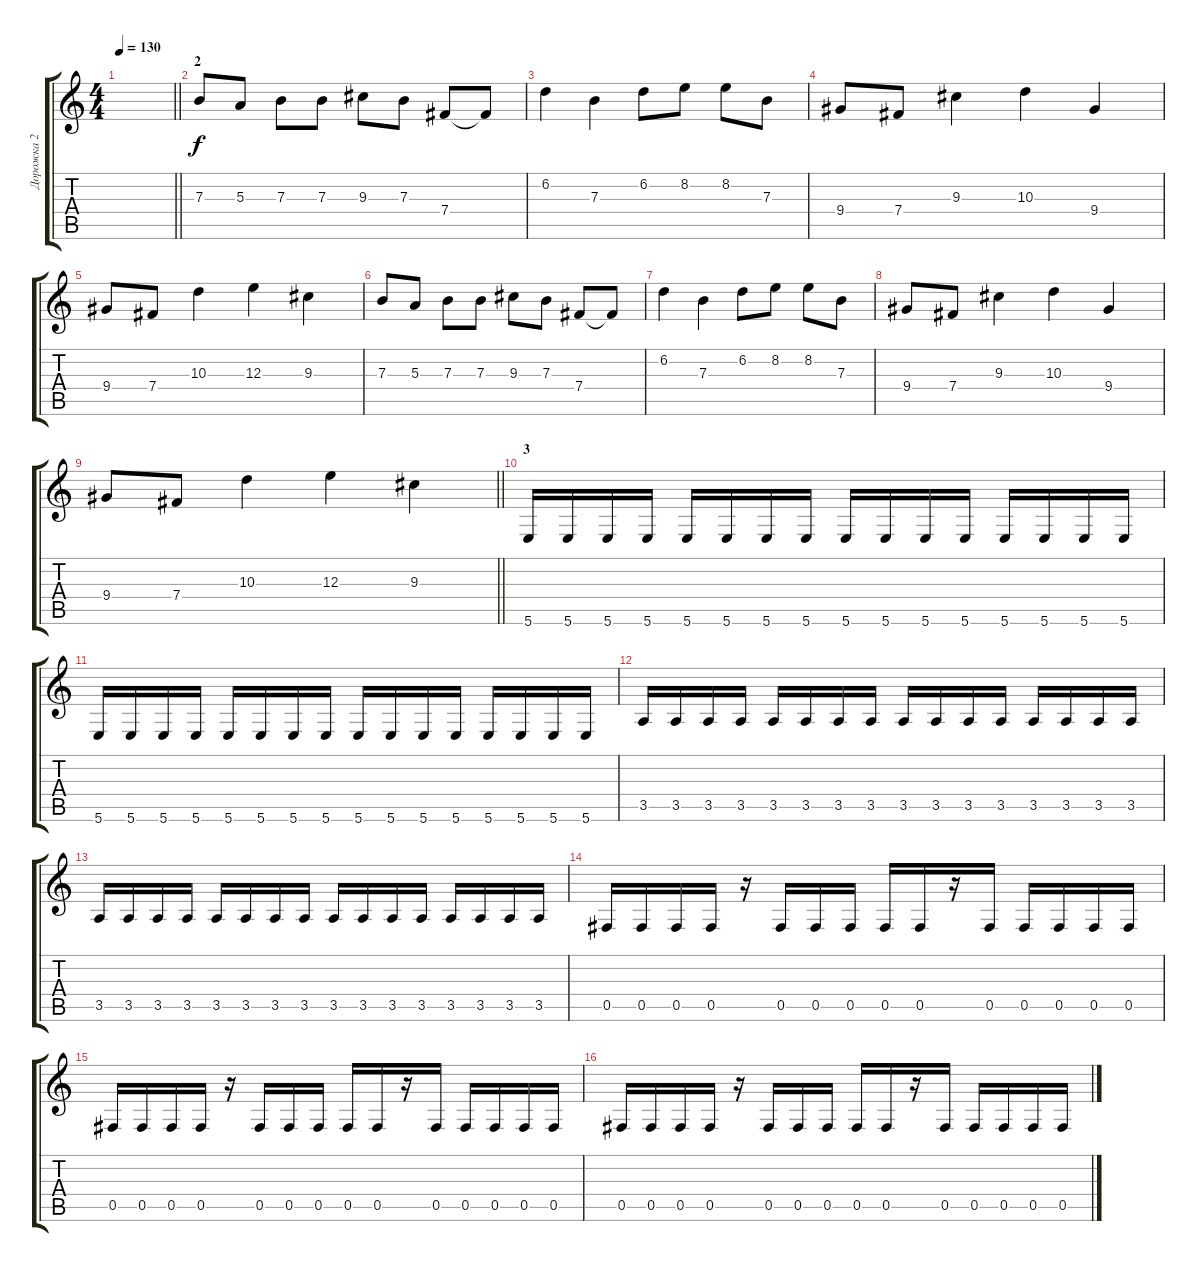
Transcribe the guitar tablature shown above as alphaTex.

\track ("Дорожка 2" "Дорожка 2") {instrument distortionguitar}
\staff {score tabs}
\tuning (Db4 Ab3 E3 B2 Gb2 B1) {hide}
\ts (4 4)
\tempo 130
\clef g2
\barLineRight lightlight
\ks c
|
\section ("" "2")
7.3.8 5.3.8 7.3.8 7.3.8 9.3.8 7.3.8 7.4.8 7.4{t}.8 |
6.2.4 7.3.4 6.2.8 8.2.8 8.2.8 7.3.8 |
9.4.8 7.4.8 9.3.4 10.3.4 9.4.4 |
9.4.8 7.4.8 10.3.4 12.3.4 9.3.4 |
7.3.8 5.3.8 7.3.8 7.3.8 9.3.8 7.3.8 7.4.8 7.4{t}.8 |
6.2.4 7.3.4 6.2.8 8.2.8 8.2.8 7.3.8 |
9.4.8 7.4.8 9.3.4 10.3.4 9.4.4 |
\barLineRight lightlight
9.4.8 7.4.8 10.3.4 12.3.4 9.3.4 |
\section ("" "3")
5.6.16 5.6.16 5.6.16 5.6.16 5.6.16 5.6.16 5.6.16 5.6.16 5.6.16 5.6.16 5.6.16 5.6.16 5.6.16 5.6.16 5.6.16 5.6.16 |
5.6.16 5.6.16 5.6.16 5.6.16 5.6.16 5.6.16 5.6.16 5.6.16 5.6.16 5.6.16 5.6.16 5.6.16 5.6.16 5.6.16 5.6.16 5.6.16 |
3.5.16 3.5.16 3.5.16 3.5.16 3.5.16 3.5.16 3.5.16 3.5.16 3.5.16 3.5.16 3.5.16 3.5.16 3.5.16 3.5.16 3.5.16 3.5.16 |
3.5.16 3.5.16 3.5.16 3.5.16 3.5.16 3.5.16 3.5.16 3.5.16 3.5.16 3.5.16 3.5.16 3.5.16 3.5.16 3.5.16 3.5.16 3.5.16 |
0.5.16 0.5.16 0.5.16 0.5.16 r.16 0.5.16 0.5.16 0.5.16 0.5.16 0.5.16 r.16 0.5.16 0.5.16 0.5.16 0.5.16 0.5.16 |
0.5.16 0.5.16 0.5.16 0.5.16 r.16 0.5.16 0.5.16 0.5.16 0.5.16 0.5.16 r.16 0.5.16 0.5.16 0.5.16 0.5.16 0.5.16 |
0.5.16 0.5.16 0.5.16 0.5.16 r.16 0.5.16 0.5.16 0.5.16 0.5.16 0.5.16 r.16 0.5.16 0.5.16 0.5.16 0.5.16 0.5.16
